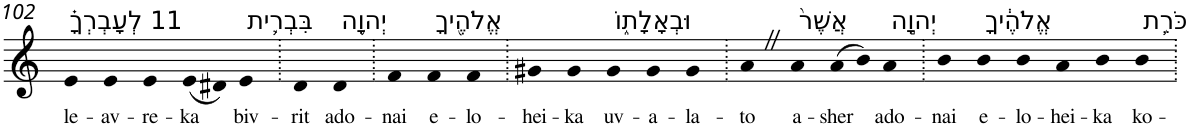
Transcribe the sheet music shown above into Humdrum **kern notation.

**kern	**text
*part1	*part1
*staff1	*staff1
*I"Piano	*
*I'Pno	*
!!LO:PB:g=z
*clefG2	*
*k[]	*
=102	=102
!LO:TX:a:t=11 לְעָבְרְךָ֗	!
!	!LO:LY:b
4e	le-
!	!LO:LY:b
4e	-av-
!	!LO:LY:b
4e	-re-
!	!LO:LY:b
(8e	-ka
8d#X)	.
!LO:TX:a:t=בִּבְרִ֛ית	!
!	!LO:LY:b
4e	biv-
=103.	=103.
!	!LO:LY:b
4d	-rit
!LO:TX:a:t=יְהוָ֥ה	!
!	!LO:LY:b
4d	ado-
=104.	=104.
!	!LO:LY:b
4f	-nai
!LO:TX:a:t=אֱלֹהֶ֖יךָ	!
!	!LO:LY:b
4f	e-
!	!LO:LY:b
4f	-lo-
=105.	=105.
!	!LO:LY:b
4g#X	-hei-
!	!LO:LY:b
4g#	-ka
!LO:TX:a:t=וּבְאָלָת֑וֹ	!
!	!LO:LY:b
4g#	uv-
!	!LO:LY:b
4g#	-a-
!	!LO:LY:b
4g#	-la-
=106.	=106.
!	!LO:LY:b
4aZ	-to
!LO:TX:a:t=אֲשֶׁר֙	!
!	!LO:LY:b
4a	a-
!	!LO:LY:b
(8a	-sher
8b)	.
!LO:TX:a:t=יְהוָ֣ה	!
!	!LO:LY:b
4a	ado-
=107.	=107.
!	!LO:LY:b
4b	-nai
!LO:TX:a:t=אֱלֹהֶ֔יךָ	!
!	!LO:LY:b
4b	e-
!	!LO:LY:b
4b	-lo-
!	!LO:LY:b
4a	-hei-
!	!LO:LY:b
4b	-ka
!LO:TX:a:t=כֹּרֵ֥ת	!
!	!LO:LY:b
4b	ko-
=.	=.
*-	*-
